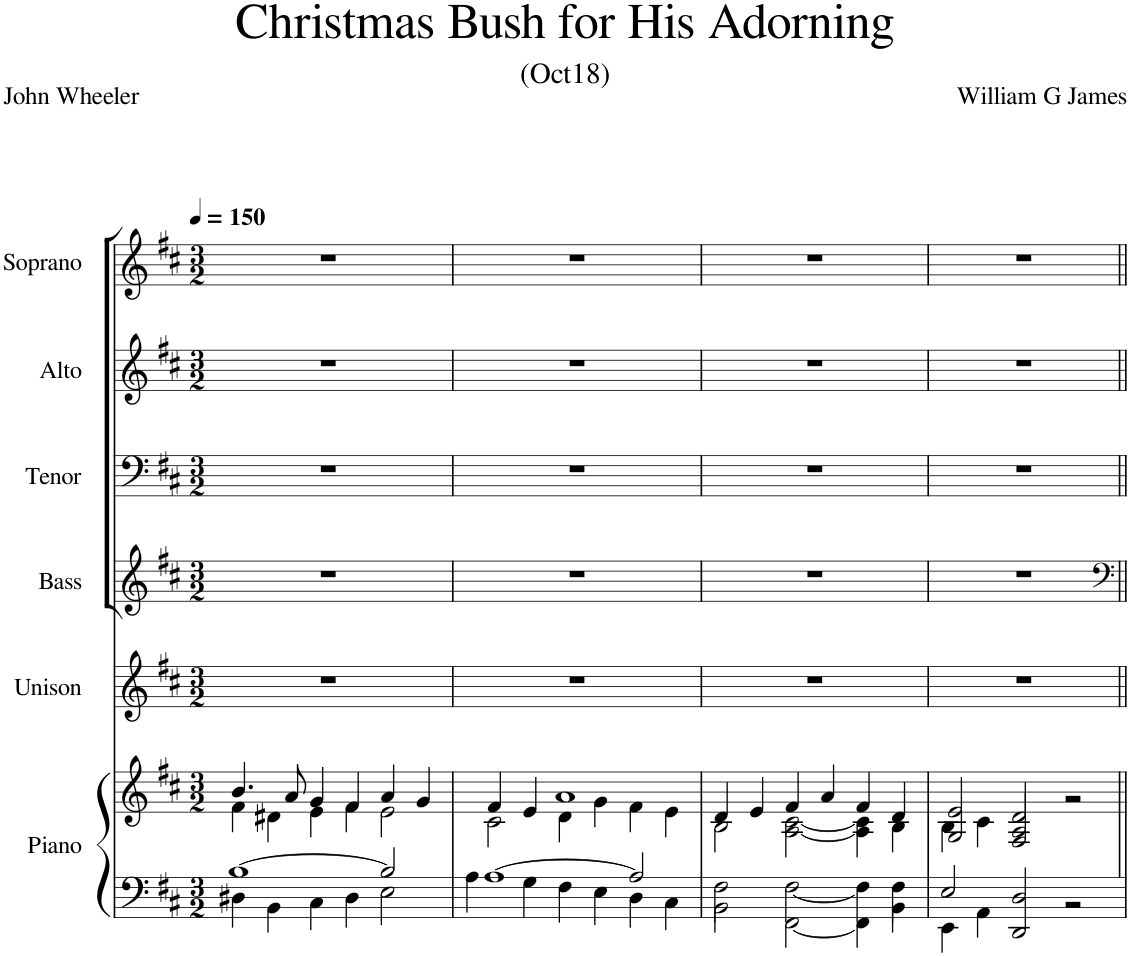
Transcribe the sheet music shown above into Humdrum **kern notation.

**kern	**kern	**kern	**kern	**kern	**kern	**kern
*part6	*part6	*part5	*part4	*part3	*part2	*part1
*staff7	*staff6	*staff5	*staff4	*staff3	*staff2	*staff1
*I"Piano	*	*I"Unison	*I"Bass	*I"Tenor	*I"Alto	*I"Soprano
*I'Pno	*	*	*I'B	*I'T	*I'A	*I'S
*clefF4	*clefG2	*clefG2	*clefG2	*clefF4	*clefG2	*clefG2
*k[f#c#]	*k[f#c#]	*k[f#c#]	*k[f#c#]	*k[f#c#]	*k[f#c#]	*k[f#c#]
*M3/2	*M3/2	*M3/2	*M3/2	*M3/2	*M3/2	*M3/2
*MM150	*MM150	*MM150	*MM150	*MM150	*MM150	*MM150
=1	=1	=1	=1	=1	=1	=1
*^	*^	*	*	*	*	*
[1B	4D#X\	4.b/	4f#\	1.r	1.r	1.r	1.r	1.r
.	4BB\	.	4d#X\	.	.	.	.	.
.	.	8a/	.	.	.	.	.	.
.	4C#\	4g/	4e\	.	.	.	.	.
.	4D#\	4f#/	4f#\	.	.	.	.	.
2B/]	2E\	4a/	2e\	.	.	.	.	.
.	.	4g/	.	.	.	.	.	.
=2	=2	=2	=2	=2	=2	=2	=2	=2
[1A	4A\	4f#/	2c#\	1.r	1.r	1.r	1.r	1.r
.	4G\	4e/	.	.	.	.	.	.
.	4F#\	1a	4d\	.	.	.	.	.
.	4E\	.	4g\	.	.	.	.	.
2A/]	4D\	.	4f#\	.	.	.	.	.
.	4C#\	.	4e\	.	.	.	.	.
=3	=3	=3	=3	=3	=3	=3	=3	=3
2F#\	2BB\	4d/	2B\	1.r	1.r	1.r	1.r	1.r
.	.	4e/	.	.	.	.	.	.
[2F#\	[2FF#\	4f#/	[2A\ [2c#\	.	.	.	.	.
.	.	4a/	.	.	.	.	.	.
4F#\]	4FF#\]	4f#/	4A\] 4c#\]	.	.	.	.	.
4F#\	4BB\	4d/	4B\	.	.	.	.	.
=4	=4	=4	=4	=4	=4	=4	=4	=4
2E/	4EE\	2G/ 2e/	4B\	1.r	1.r	1.r	1.r	1.r
.	4AA\	.	4c#\	.	.	.	.	.
2D/	2DD/	2d/	2F#/ 2A/	.	.	.	.	.
2ryy	2r	2ryy	2r	.	.	.	.	.
*v	*v	*	*	*	*	*	*	*
*	*v	*v	*	*	*	*	*
=||	=||	=||	=||	=||	=||	=||
*-	*-	*-	*-	*-	*-	*-
